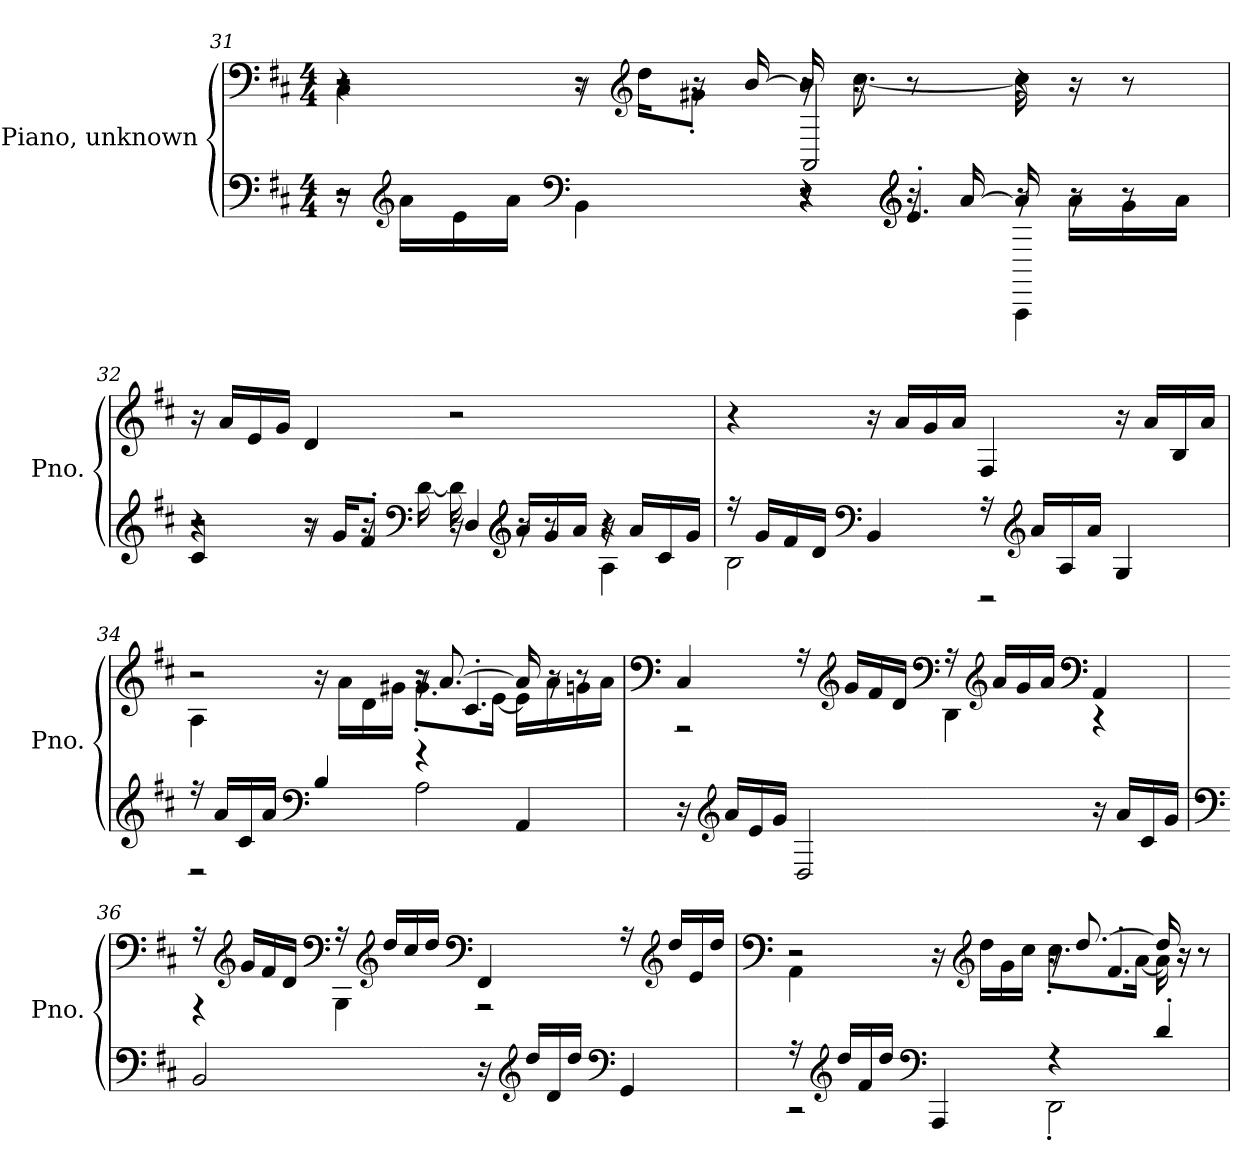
**kern	**kern
*part1	*part1
*staff2	*staff1
*I"Piano, unknown	*
*I'Pno.	*
!!LO:LB:g=z
*clefF4	*clefF4
*k[f#c#]	*k[f#c#]
*M4/4	*M4/4
=31	=31
*^	*^
*	*^	*	*^
*	*	*^	*	*	*
2r	16r	2r	2r	4r	4C#\	2r
*clefG2	*	*	*	*	*	*
.	16a\LL	.	.	.	.	.
.	16e\	.	.	.	.	.
.	16a\JJ	.	.	.	.	.
*clefF4	*	*	*	*	*	*
.	4BB\	.	.	8r	16r	.
*	*	*	*	*clefG2	*	*
.	.	.	.	.	16dd\KL	.
.	.	.	.	16r	8g#X'\J	.
.	.	.	.	[16b/	.	.
8r	4r	8r	4r	16b/]	16r	2AA/
.	.	.	.	16r	[8.cc#\	.
*clefG2	*	*	*	*	*	*
16r	.	4.e'/	.	8r	.	.
[16a/	.	.	.	.	.	.
16a/]	16r	.	4AAA\	4r	16cc#\]	.
16r	16a\LL	.	.	.	16r	.
8r	16g\	.	.	.	8r	.
.	16a\JJ	.	.	.	.	.
*	*	*v	*v	*	*	*
*	*	*	*v	*v	*v
!!LO:LB:g=z
=32	=32	=32	=32
4c#/	4r	2r	16r
.	.	.	16a/LL
.	.	.	16e/
.	.	.	16g/JJ
16r	8r	.	4d/
16g/KL	.	.	.
8f#'/J	16r	.	.
*clefF4	*	*	*
.	[16d\	.	.
16r	16d\]	4D/	2r
*clefG2	*	*	*
16a/LL	16r	.	.
16g/	8r	.	.
16a/JJ	.	.	.
16r	4A\	4r	.
16a/LL	.	.	.
16c#/	.	.	.
16g/JJ	.	.	.
*	*v	*v	*
=33	=33	=33
16r	2B\	4r
16g/LL	.	.
16f#/	.	.
16d/JJ	.	.
*clefF4	*	*
4BB/	.	16r
.	.	16a/LL
.	.	16g/
.	.	16a/JJ
16r	2r	4F#/
*clefG2	*	*
16a/LL	.	.
16A/	.	.
16a/JJ	.	.
4G/	.	16r
.	.	16a/LL
.	.	16B/
.	.	16a/JJ
!!LO:PB:g=z
=34	=34	=34
*	*	*^
*	*	*	*^
16r	2r	2r	4A\	2r
16a/LL	.	.	.	.
16c#/	.	.	.	.
16a/JJ	.	.	.	.
*clefF4	*	*	*	*
4B/	.	.	16r	.
.	.	.	16a\LL	.
.	.	.	16d\	.
.	.	.	16g#X\JJ	.
4r	2A\	16r	8.g#'\L	8r
.	.	[8.a/	.	.
.	.	.	.	4.c#'/
.	.	.	[16e\Jk	.
4AA/	.	16a/]	16e\LL]	.
.	.	16r	16a\	.
.	.	8r	16gn\	.
.	.	.	16a\JJ	.
*v	*v	*	*	*
*	*v	*v	*v
!!LO:LB:g=z
=35	=35
*	*clefF4
*	*^
16r	4C#/	2r
*clefG2	*	*
16a/LL	.	.
16e/	.	.
16g/JJ	.	.
2D/	16r	.
*	*clefG2	*
.	16g/LL	.
.	16f#/	.
.	16d/JJ	.
*	*clefF4	*
.	16r	4DD\
*	*clefG2	*
.	16a/LL	.
.	16g/	.
.	16a/JJ	.
*	*clefF4	*
16r	4AA/	4r
16a/LL	.	.
16c#/	.	.
16g/JJ	.	.
!!LO:LB:g=z	!!
=36	=36	=36
*clefF4	*	*
2BB/	16r	4r
*	*clefG2	*
.	16g/LL	.
.	16f#/	.
.	16d/JJ	.
*	*clefF4	*
.	16r	4BBB\
*	*clefG2	*
.	16dd/LL	.
.	16cc#/	.
.	16dd/JJ	.
*	*clefF4	*
16r	4FF#/	2r
*clefG2	*	*
16dd/LL	.	.
16d/	.	.
16dd/JJ	.	.
*clefF4	*	*
4GG/	16r	.
*	*clefG2	*
.	16dd/LL	.
.	16e/	.
.	16dd/JJ	.
*	*v	*v
!!LO:LB:g=z
=37	=37
*	*clefF4
*^	*^
*	*	*	*^
16r	2r	2r	4AA\	2r
*clefG2	*	*	*	*
16dd/LL	.	.	.	.
16f#/	.	.	.	.
16dd/JJ	.	.	.	.
*clefF4	*	*	*	*
4AAA/	.	.	16r	.
*	*	*clefG2	*	*
.	.	.	16dd\LL	.
.	.	.	16g\	.
.	.	.	16cc#\JJ	.
4r	2DD'\	16r	8.cc#'\L	8r
.	.	[8.dd/	.	.
.	.	.	.	4.f#'/
.	.	.	[16a\Jk	.
4d'/	.	16dd/]	16a\]	.
.	.	16r	16r	.
.	.	8r	8r	.
*v	*v	*	*	*
*	*v	*v	*v
=	=
*-	*-
